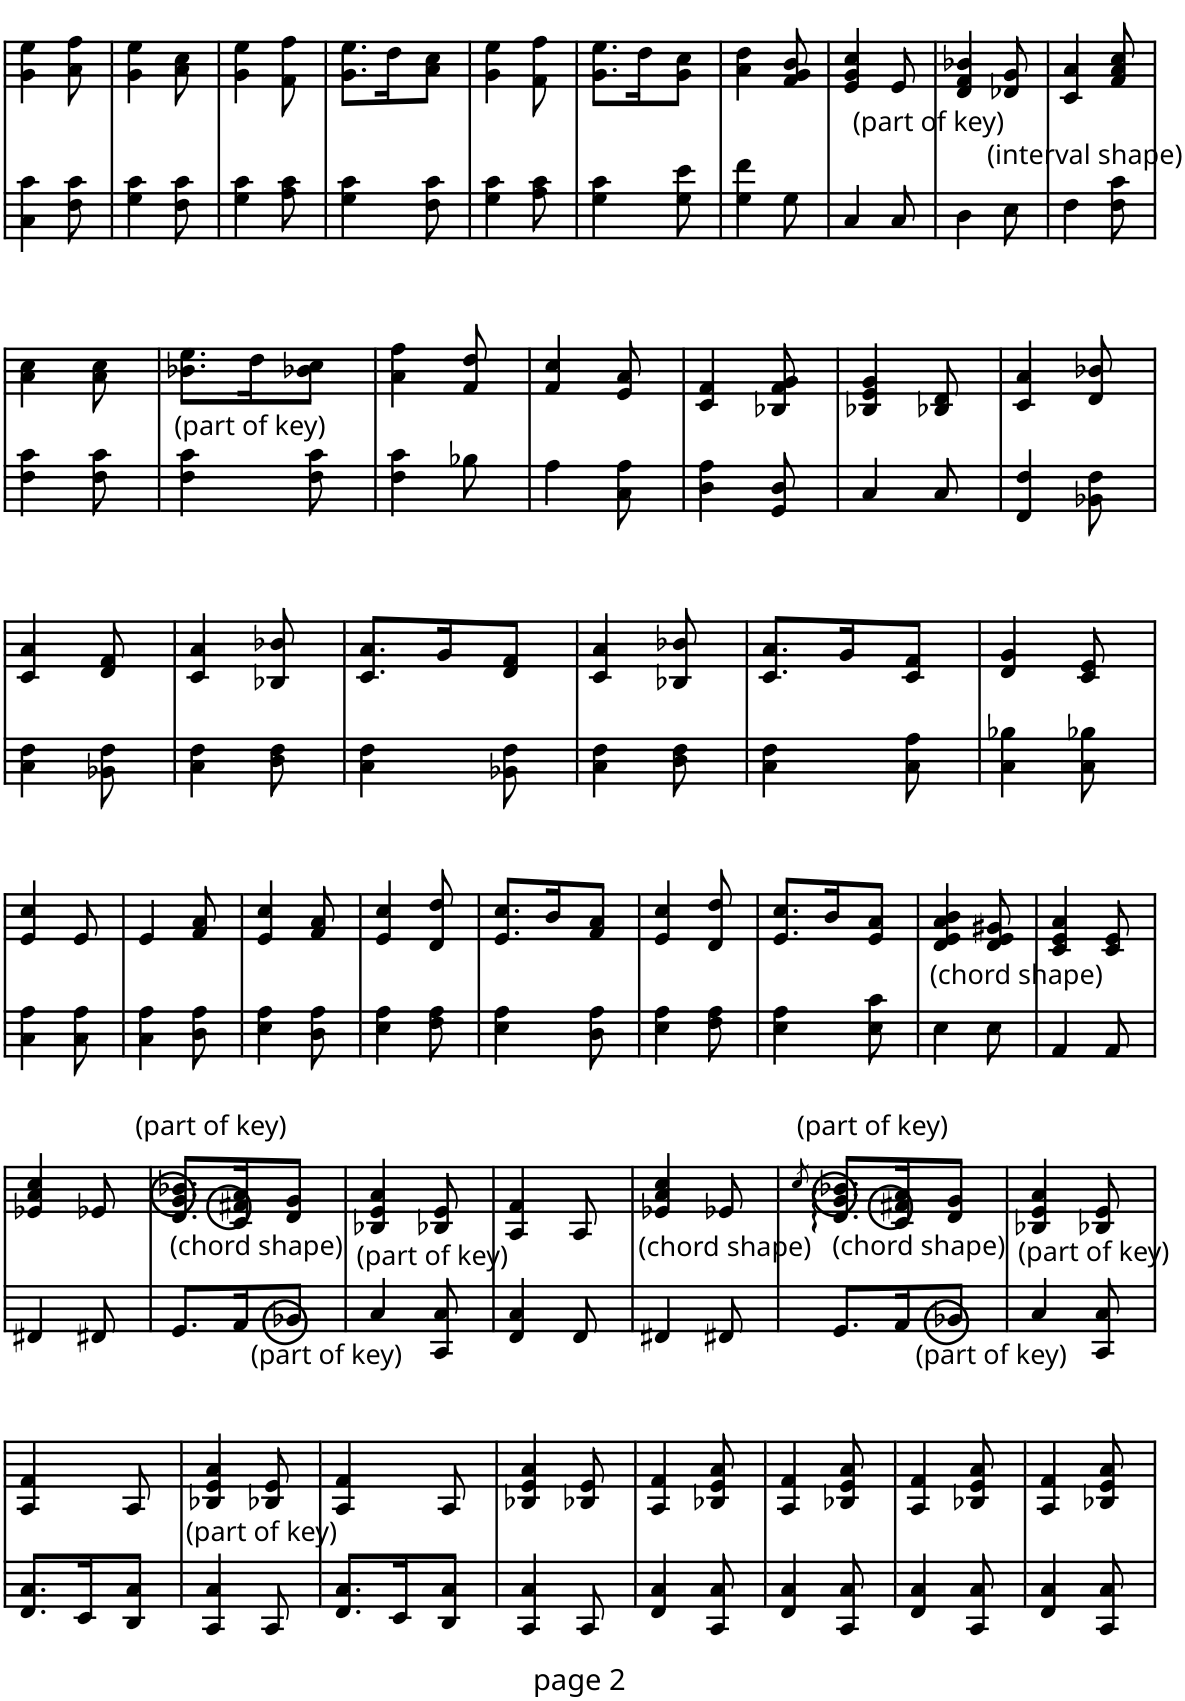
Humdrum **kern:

**kern	**kern
*part1	*part1
*staff2	*staff1
*I"Piano	*
*I'Pno.	*
!!LO:PB:g=z
*clefF4	*clefG2
*k[]	*k[]
*M3/8	*M3/8
=43	=43
4C\ 4c\	4g\ 4ee\
8F\ 8c\	8a\ 8ff\
=44	=44
4G\ 4c\	4g\ 4ee\
8F\ 8c\	8a\ 8cc\
=45	=45
4G\ 4c\	4g\ 4ee\
8A\ 8c\	8f\ 8ff\
=46	=46
4G\ 4c\	8.g\ 8.ee\L
.	16dd\K
8F\ 8c\	8a\ 8cc\J
=47	=47
4G\ 4c\	4g\ 4ee\
8A\ 8c\	8f\ 8ff\
=48	=48
4G\ 4c\	8.g\ 8.ee\L
.	16dd\K
8G\ 8e\	8g\ 8cc\J
=49	=49
4G\ 4f\	4a\ 4dd\
8G\	8f/ 8g/ 8b/
=50	=50
4C/	4e/ 4g/ 4cc/
8C/	8e/
=51	=51
!	!LO:TX:b:t=(part of key)
4D\	4d/ 4f/ 4b-X/
!	!LO:TX:b:t=(interval shape)
8E\	8d-X/ 8g/
=52	=52
4F\	4c/ 4a/
8F\ 8c\	8f/ 8a/ 8cc/
!!LO:LB:g=z
=53	=53
4F\ 4c\	4a\ 4cc\
8F\ 8c\	8a\ 8cc\
=54	=54
!	!LO:TX:b:t=(part of key)
4F\ 4c\	8.b-X\ 8.ee\L
.	16dd\K
8F\ 8c\	8b-X\ 8cc\J
=55	=55
4F\ 4c\	4a\ 4ff\
8B-X\	8f/ 8dd/
=56	=56
4A\	4f/ 4cc/
8C\ 8A\	8e/ 8a/
=57	=57
4D\ 4A\	4c/ 4f/
8GG/ 8D/	8B-X/ 8f/ 8g/
=58	=58
4C/	4B-X/ 4e/ 4g/
8C/	8B-X/ 8d/
=59	=59
4FF/ 4F/	4c/ 4a/
8BB-X\ 8F\	8d/ 8b-X/
!!LO:LB:g=z
=60	=60
4C\ 4F\	4c/ 4a/
8BB-X\ 8F\	8d/ 8f/
=61	=61
4C\ 4F\	4c/ 4a/
8D\ 8F\	8B-X/ 8b-X/
=62	=62
4C\ 4F\	8.c/ 8.a/L
.	16g/K
8BB-X\ 8F\	8d/ 8f/J
=63	=63
4C\ 4F\	4c/ 4a/
8D\ 8F\	8B-X/ 8b-X/
=64	=64
4C\ 4F\	8.c/ 8.a/L
.	16g/K
8C\ 8A\	8c/ 8f/J
=65	=65
4C\ 4B-X\	4d/ 4g/
8C\ 8B-X\	8c/ 8e/
!!LO:LB:g=z
=66	=66
4C\ 4A\	4e/ 4cc/
8C\ 8A\	8e/
=67	=67
4C\ 4A\	4e/
8D\ 8A\	8f/ 8a/
=68	=68
4E\ 4A\	4e/ 4cc/
8D\ 8A\	8f/ 8a/
=69	=69
4E\ 4A\	4e/ 4cc/
8F\ 8A\	8d/ 8dd/
=70	=70
4E\ 4A\	8.e/ 8.cc/L
.	16b/K
8D\ 8A\	8f/ 8a/J
=71	=71
4E\ 4A\	4e/ 4cc/
8F\ 8A\	8d/ 8dd/
=72	=72
4E\ 4A\	8.e/ 8.cc/L
.	16b/K
8E\ 8c\	8e/ 8a/J
=73	=73
4E\	4d/ 4e/ 4a/ 4b/
!	!LO:TX:b:t=(chord shape)
8E\	8d/ 8e/ 8g#X/
=74	=74
4AA/	4c/ 4e/ 4a/
8AA/	8c/ 8e/
!!LO:LB:g=z
=75	=75
4FF#X/	4e-X/ 4a/ 4cc/
8FF#X/	8e-X/
=76	=76
!	!LO:TX:a:t=(part of key)
!	!LO:TX:a:i:t=◯
8.GG/L	8.d/ 8.g/ 8.b-X/L
!	!LO:TX:b:t=(chord shape)
!	!LO:TX:a:i:t=◯
16AA/K	16c/ 16f#X/ 16a/K
!LO:TX:b:t=(part of key)	!
!LO:TX:a:i:t=◯	!
8BB-X/J	8d/ 8g/J
=77	=77
!	!LO:TX:b:t=(part of key)
4C/	4B-X/ 4e/ 4a/
8CC/ 8C/	8B-X/ 8e/
=78	=78
4FF/ 4C/	4A/ 4f/
8FF/	8A/
=79	=79
!	!LO:TX:b:t=(chord shape)
4FF#X/	4e-X/ 4a/ 4cc/
8FF#X/	8e-X/
=80	=80
.	8qcc/
!	!LO:TX:a:t=(part of key)
!	!LO:TX:a:i:t=◯
8.GG/L	8.d/ 8.g/ 8.b-X/L
!	!LO:TX:b:t=(chord shape)
!	!LO:TX:a:i:t=◯
16AA/K	16c/ 16f#X/ 16a/K
!LO:TX:b:t=(part of key)	!
!LO:TX:a:i:t=◯	!
8BB-X/J	8d/ 8g/J
=81	=81
!	!LO:TX:b:t=(part of key)
4C/	4B-X/ 4e/ 4a/
8CC/ 8C/	8B-X/ 8e/
!!LO:LB:g=z
=82	=82
8.FF/ 8.C/L	4A/ 4f/
16EE/K	.
8DD/ 8C/J	8A/
=83	=83
!	!LO:TX:b:t=(part of key)
4CC/ 4C/	4B-X/ 4e/ 4a/
8CC/	8B-X/ 8e/
=84	=84
8.FF/ 8.C/L	4A/ 4f/
16EE/K	.
8DD/ 8C/J	8A/
=85	=85
4CC/ 4C/	4B-X/ 4e/ 4a/
8CC/	8B-X/ 8e/
=86	=86
4FF/ 4C/	4A/ 4f/
8CC/ 8C/	8B-X/ 8e/ 8a/
=87	=87
4FF/ 4C/	4A/ 4f/
8CC/ 8C/	8B-X/ 8e/ 8a/
=88	=88
4FF/ 4C/	4A/ 4f/
8CC/ 8C/	8B-X/ 8e/ 8a/
=89	=89
4FF/ 4C/	4A/ 4f/
8CC/ 8C/	8B-X/ 8e/ 8a/
=	=
*-	*-
